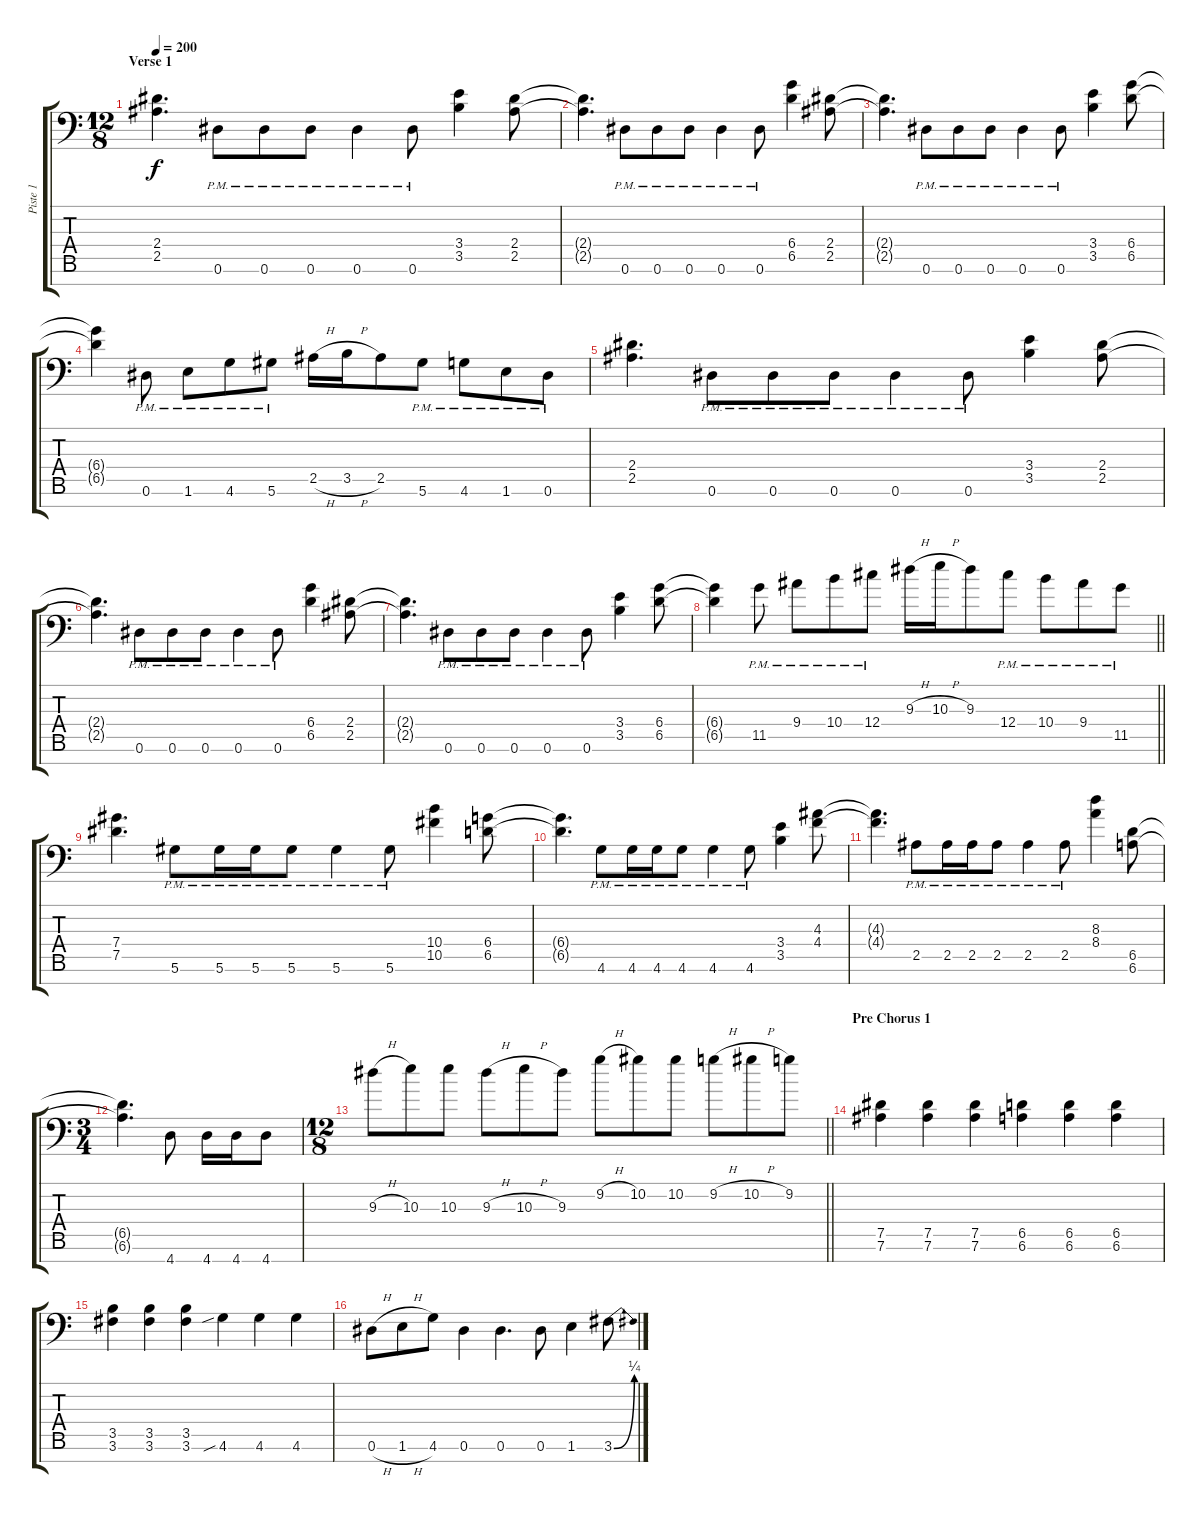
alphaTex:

\track ("Piste 1" "Piste 1") {instrument distortionguitar}
\staff {score tabs}
\tuning (Eb4 Bb3 Gb3 Db3 Ab2 Eb2 Bb1) {hide}
\ts (12 8)
\section ("" "Verse 1")
\tempo 200
\clef f4
\ks c
(2.4 2.5).4{d dy f} 0.6{pm}.8 0.6{pm}.8 0.6{pm}.8 0.6{pm}.4 0.6{pm}.8 (3.4 3.5).4 (2.4 2.5).8 |
(2.4{t} 2.5{t}).4{d} 0.6{pm}.8 0.6{pm}.8 0.6{pm}.8 0.6{pm}.4 0.6{pm}.8 (6.4 6.5).4 (2.4 2.5).8 |
(2.4{t} 2.5{t}).4{d} 0.6{pm}.8 0.6{pm}.8 0.6{pm}.8 0.6{pm}.4 0.6{pm}.8 (3.4 3.5).4 (6.4 6.5).8 |
(6.4{t} 6.5{t}).4 0.6{pm}.8 1.6{pm}.8 4.6{pm}.8 5.6{pm}.8 2.5{h}.16 3.5{h}.16 2.5.8 5.6{pm}.8 4.6{pm}.8 1.6{pm}.8 0.6{pm}.8 |
(2.4 2.5).4{d} 0.6{pm}.8 0.6{pm}.8 0.6{pm}.8 0.6{pm}.4 0.6{pm}.8 (3.4 3.5).4 (2.4 2.5).8 |
(2.4{t} 2.5{t}).4{d} 0.6{pm}.8 0.6{pm}.8 0.6{pm}.8 0.6{pm}.4 0.6{pm}.8 (6.4 6.5).4 (2.4 2.5).8 |
(2.4{t} 2.5{t}).4{d} 0.6{pm}.8 0.6{pm}.8 0.6{pm}.8 0.6{pm}.4 0.6{pm}.8 (3.4 3.5).4 (6.4 6.5).8 |
\barLineRight lightlight
(6.4{t} 6.5{t}).4 11.5{pm}.8 9.4{pm}.8 10.4{pm}.8 12.4{pm}.8 9.3{h}.16 10.3{h}.16 9.3.8 12.4{pm}.8 10.4{pm}.8 9.4{pm}.8 11.5{pm}.8 |
(7.4 7.5).4{d} 5.6{pm}.8 5.6{pm}.16 5.6{pm}.16 5.6{pm}.8 5.6{pm}.4 5.6{pm}.8 (10.4 10.5).4 (6.4 6.5).8 |
(6.4{t} 6.5{t}).4{d} 4.6{pm}.8 4.6{pm}.16 4.6{pm}.16 4.6{pm}.8 4.6{pm}.4 4.6{pm}.8 (3.4 3.5).4 (4.3 4.4).8 |
(4.3{t} 4.4{t}).4{d} 2.5{pm}.8 2.5{pm}.16 2.5{pm}.16 2.5{pm}.8 2.5{pm}.4 2.5{pm}.8 (8.3 8.4).4 (6.5 6.6).8 |
\ts (3 4)
(6.5{t} 6.6{t}).4{d} 4.7.8 4.7.16 4.7.16 4.7.8 |
\ts (12 8)
\barLineRight lightlight
9.3{h}.8 10.3.8 10.3.8 9.3{h}.8 10.3{h}.8 9.3.8 9.2{h}.8 10.2.8 10.2.8 9.2{h}.8 10.2{h}.8 9.2.8 |
\section ("" "Pre Chorus 1")
(7.5 7.6).4 (7.5 7.6).4 (7.5 7.6).4 (6.5 6.6).4 (6.5 6.6).4 (6.5 6.6).4 |
(3.5 3.6).4 (3.5 3.6).4 (3.5 3.6).4 4.6{sib}.4 4.6.4 4.6.4 |
0.6{h}.8 1.6{h}.8 4.6.8 0.6.4 0.6.4{d} 0.6.8 1.6.4 3.6{be (bend 0 0 60 1)}.8
